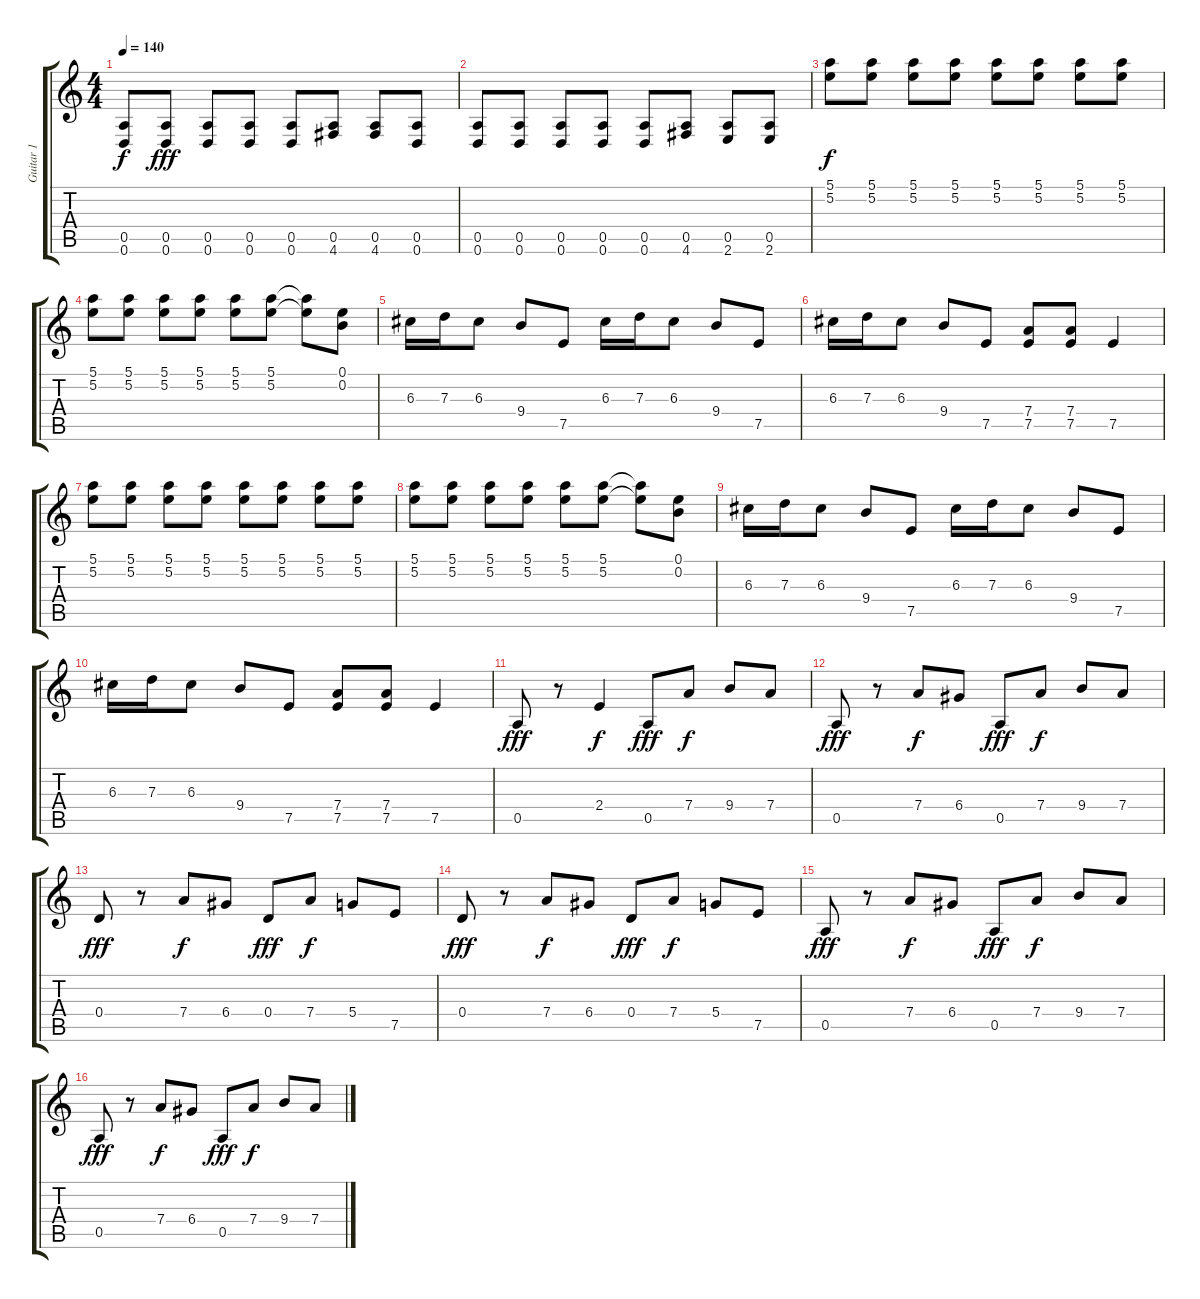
\track ("Guitar 1" "Guitar 1") {instrument electricguitarclean}
\staff {score tabs}
\tuning (E4 B3 G3 D3 A2 D2) {hide}
\ts (4 4)
\tempo 140
\clef g2
\ks c
(0.5 0.6).8{dy f} (0.5 0.6).8{dy fff} (0.5 0.6).8 (0.5 0.6).8 (0.5 0.6).8 (0.5 4.6).8 (0.5 4.6).8 (0.5 0.6).8 |
(0.5 0.6).8 (0.5 0.6).8 (0.5 0.6).8 (0.5 0.6).8 (0.5 0.6).8 (0.5 4.6).8 (0.5 2.6).8 (0.5 2.6).8 |
(5.1 5.2).8{dy f} (5.1 5.2).8 (5.1 5.2).8 (5.1 5.2).8 (5.1 5.2).8 (5.1 5.2).8 (5.1 5.2).8 (5.1 5.2).8 |
(5.1 5.2).8 (5.1 5.2).8 (5.1 5.2).8 (5.1 5.2).8 (5.1 5.2).8 (5.1 5.2).8 (5.1{t} 5.2{t}).8 (0.1 0.2).8 |
6.3.16 7.3.16 6.3.8 9.4.8 7.5.8 6.3.16 7.3.16 6.3.8 9.4.8 7.5.8 |
6.3.16 7.3.16 6.3.8 9.4.8 7.5.8 (7.4 7.5).8 (7.4 7.5).8 7.5.4 |
(5.1 5.2).8 (5.1 5.2).8 (5.1 5.2).8 (5.1 5.2).8 (5.1 5.2).8 (5.1 5.2).8 (5.1 5.2).8 (5.1 5.2).8 |
(5.1 5.2).8 (5.1 5.2).8 (5.1 5.2).8 (5.1 5.2).8 (5.1 5.2).8 (5.1 5.2).8 (5.1{t} 5.2{t}).8 (0.1 0.2).8 |
6.3.16 7.3.16 6.3.8 9.4.8 7.5.8 6.3.16 7.3.16 6.3.8 9.4.8 7.5.8 |
6.3.16 7.3.16 6.3.8 9.4.8 7.5.8 (7.4 7.5).8 (7.4 7.5).8 7.5.4 |
0.5.8{dy fff} r.8 2.4.4{dy f} 0.5.8{dy fff} 7.4.8{dy f} 9.4.8 7.4.8 |
0.5.8{dy fff} r.8 7.4.8{dy f} 6.4.8 0.5.8{dy fff} 7.4.8{dy f} 9.4.8 7.4.8 |
0.4.8{dy fff} r.8 7.4.8{dy f} 6.4.8 0.4.8{dy fff} 7.4.8{dy f} 5.4.8 7.5.8 |
0.4.8{dy fff} r.8 7.4.8{dy f} 6.4.8 0.4.8{dy fff} 7.4.8{dy f} 5.4.8 7.5.8 |
0.5.8{dy fff} r.8 7.4.8{dy f} 6.4.8 0.5.8{dy fff} 7.4.8{dy f} 9.4.8 7.4.8 |
0.5.8{dy fff} r.8 7.4.8{dy f} 6.4.8 0.5.8{dy fff} 7.4.8{dy f} 9.4.8 7.4.8
